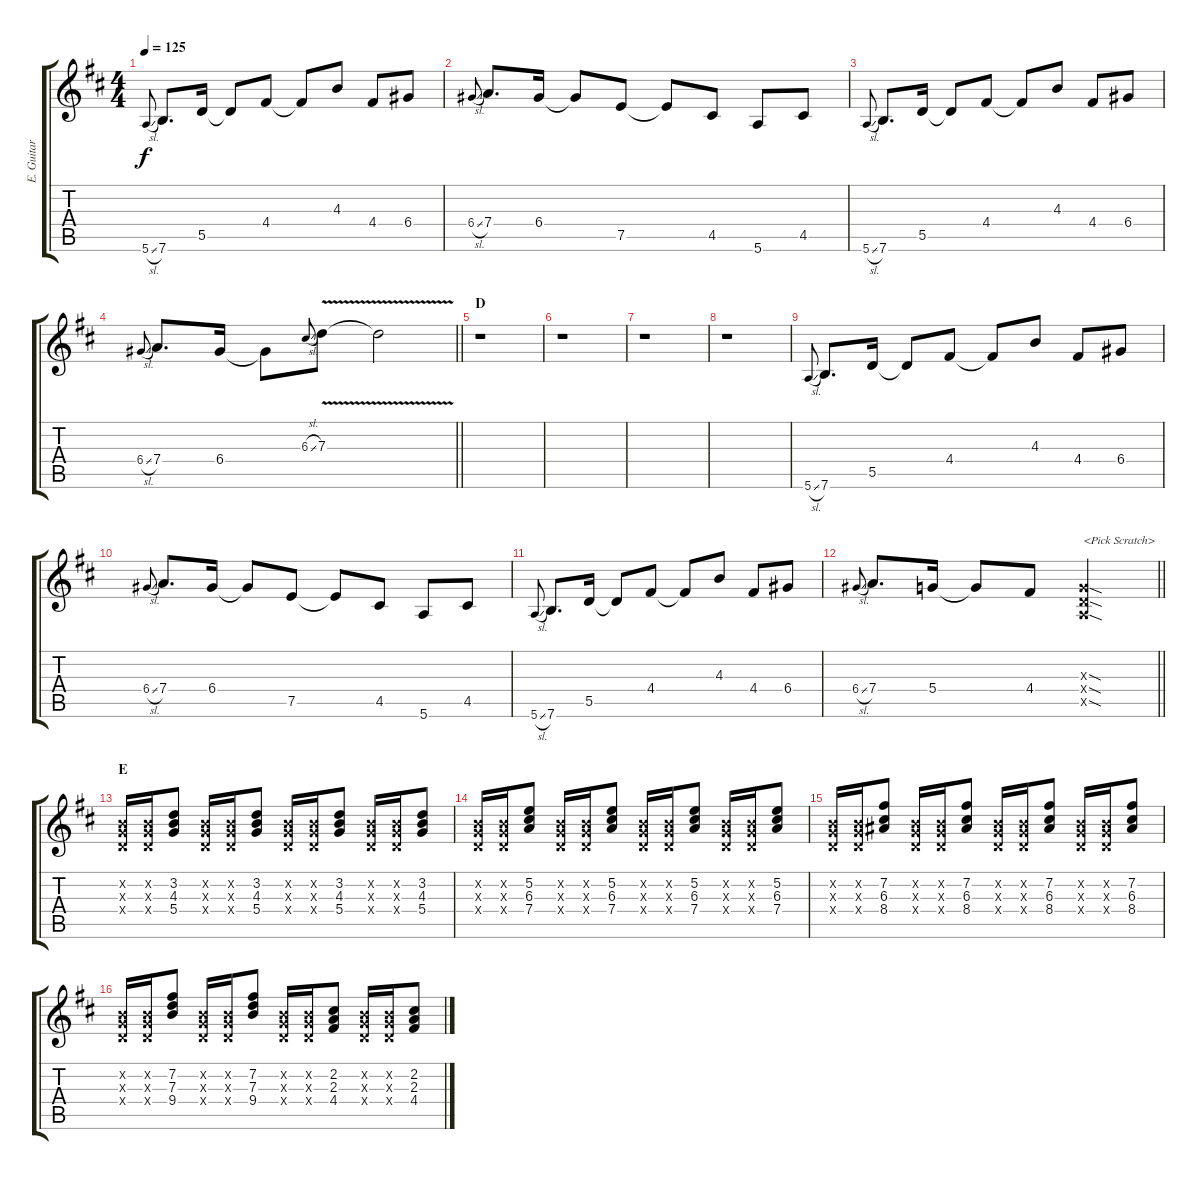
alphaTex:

\track ("E. Guitar I" "E. Guitar ") {instrument overdrivenguitar}
\staff {score tabs}
\tuning (E4 B3 G3 D3 A2 E2) {hide}
\ts (4 4)
\tempo 125
\clef g2
\ks d
5.6{sl}.8{gr onbeat dy f} 7.6.8{d} 5.5.16 5.5{t}.8 4.4.8 4.4{t}.8 4.3.8 4.4.8 6.4.8 |
6.4{sl}.8{gr onbeat} 7.4.8{d} 6.4.16 6.4{t}.8 7.5.8 7.5{t}.8 4.5.8 5.6.8 4.5.8 |
5.6{sl}.8{gr onbeat} 7.6.8{d} 5.5.16 5.5{t}.8 4.4.8 4.4{t}.8 4.3.8 4.4.8 6.4.8 |
\barLineRight lightlight
6.4{sl}.8{gr onbeat} 7.4.8{d} 6.4.16 6.4{t}.8 6.3{sl}.8{gr onbeat} 7.3{v}.8 7.3{t}.2 |
\section ("" "D")
r.1 |
r.1 |
r.1 |
r.1 |
5.6{sl}.8{gr onbeat} 7.6.8{d} 5.5.16 5.5{t}.8 4.4.8 4.4{t}.8 4.3.8 4.4.8 6.4.8 |
6.4{sl}.8{gr onbeat} 7.4.8{d} 6.4.16 6.4{t}.8 7.5.8 7.5{t}.8 4.5.8 5.6.8 4.5.8 |
5.6{sl}.8{gr onbeat} 7.6.8{d} 5.5.16 5.5{t}.8 4.4.8 4.4{t}.8 4.3.8 4.4.8 6.4.8 |
\barLineRight lightlight
6.4{sl}.8{gr onbeat} 7.4.8{d} 5.4.16 5.4{t}.8 4.4.8 (0.3{sod x} 0.4{sod x} 0.5{sod x}).2{txt "<Pick Scratch>"} |
\section ("" "E")
(0.2{x} 0.3{x} 0.4{x}).16 (0.2{x} 0.3{x} 0.4{x}).16 (3.2 4.3 5.4).8 (0.2{x} 0.3{x} 0.4{x}).16 (0.2{x} 0.3{x} 0.4{x}).16 (3.2 4.3 5.4).8 (0.2{x} 0.3{x} 0.4{x}).16 (0.2{x} 0.3{x} 0.4{x}).16 (3.2 4.3 5.4).8 (0.2{x} 0.3{x} 0.4{x}).16 (0.2{x} 0.3{x} 0.4{x}).16 (3.2 4.3 5.4).8 |
(0.2{x} 0.3{x} 0.4{x}).16 (0.2{x} 0.3{x} 0.4{x}).16 (5.2 6.3 7.4).8 (0.2{x} 0.3{x} 0.4{x}).16 (0.2{x} 0.3{x} 0.4{x}).16 (5.2 6.3 7.4).8 (0.2{x} 0.3{x} 0.4{x}).16 (0.2{x} 0.3{x} 0.4{x}).16 (5.2 6.3 7.4).8 (0.2{x} 0.3{x} 0.4{x}).16 (0.2{x} 0.3{x} 0.4{x}).16 (5.2 6.3 7.4).8 |
(0.2{x} 0.3{x} 0.4{x}).16 (0.2{x} 0.3{x} 0.4{x}).16 (7.2 6.3 8.4).8 (0.2{x} 0.3{x} 0.4{x}).16 (0.2{x} 0.3{x} 0.4{x}).16 (7.2 6.3 8.4).8 (0.2{x} 0.3{x} 0.4{x}).16 (0.2{x} 0.3{x} 0.4{x}).16 (7.2 6.3 8.4).8 (0.2{x} 0.3{x} 0.4{x}).16 (0.2{x} 0.3{x} 0.4{x}).16 (7.2 6.3 8.4).8 |
(0.2{x} 0.3{x} 0.4{x}).16 (0.2{x} 0.3{x} 0.4{x}).16 (7.2 7.3 9.4).8 (0.2{x} 0.3{x} 0.4{x}).16 (0.2{x} 0.3{x} 0.4{x}).16 (7.2 7.3 9.4).8 (0.2{x} 0.3{x} 0.4{x}).16 (0.2{x} 0.3{x} 0.4{x}).16 (2.2 2.3 4.4).8 (0.2{x} 0.3{x} 0.4{x}).16 (0.2{x} 0.3{x} 0.4{x}).16 (2.2 2.3 4.4).8
